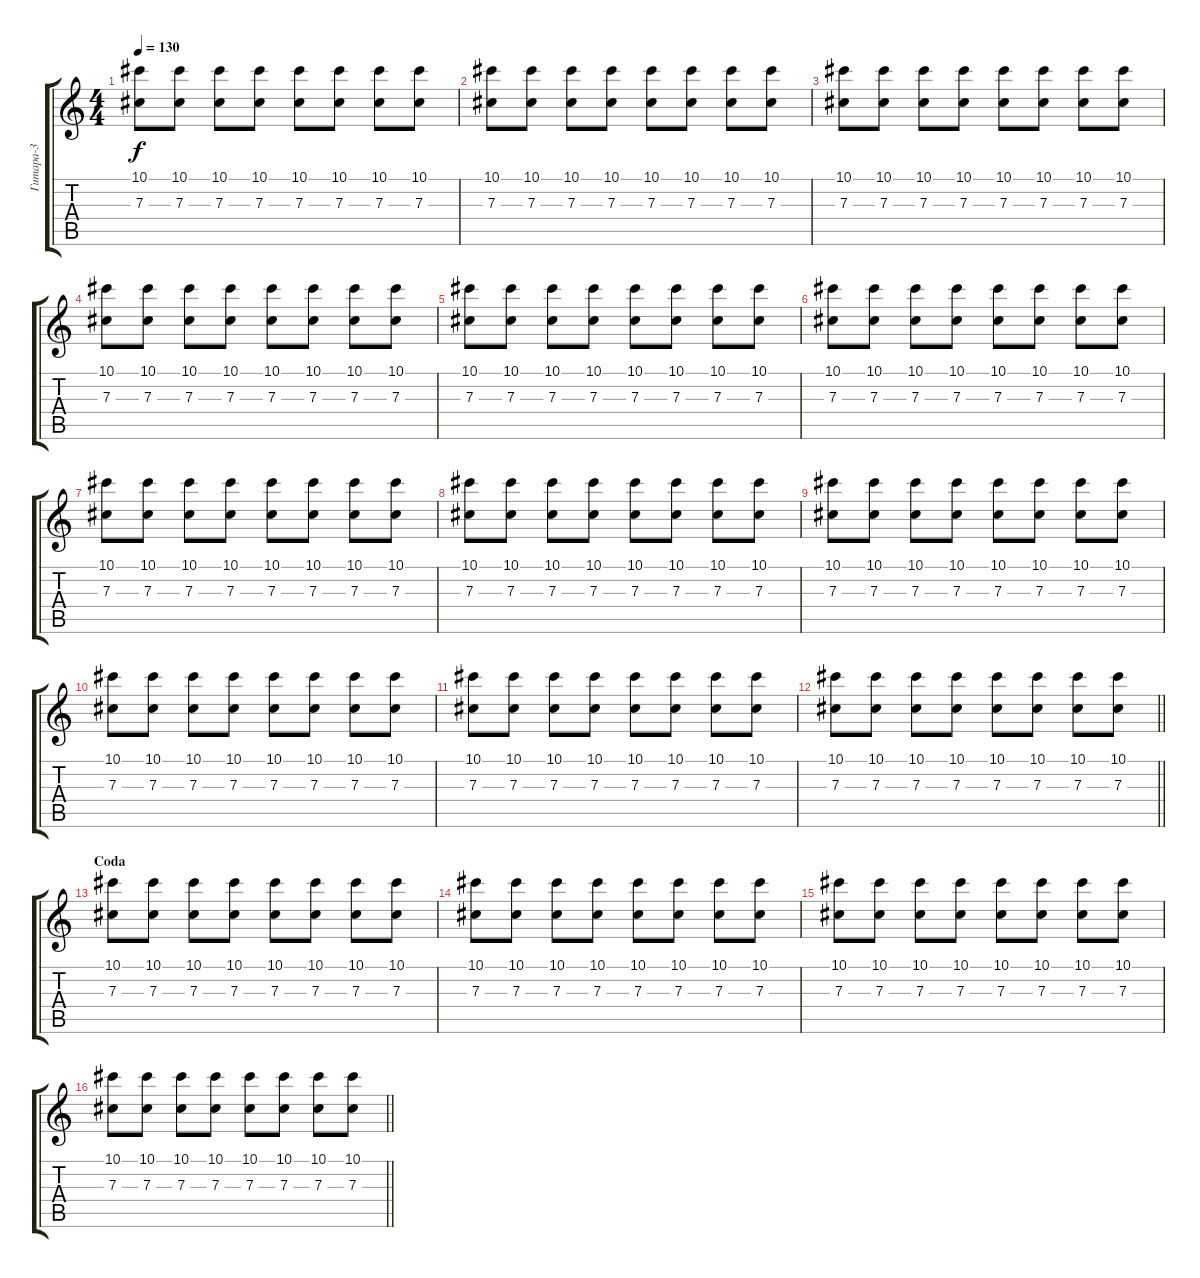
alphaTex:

\track ("Гитара-3" "Гитара-3") {instrument electricguitarclean}
\staff {score tabs}
\tuning (Eb4 Bb3 Gb3 Db3 Ab2 Eb2) {hide}
\ts (4 4)
\tempo 130
\clef g2
\ks c
(10.1 7.3).8{dy f} (10.1 7.3).8 (10.1 7.3).8 (10.1 7.3).8 (10.1 7.3).8 (10.1 7.3).8 (10.1 7.3).8 (10.1 7.3).8 |
(10.1 7.3).8 (10.1 7.3).8 (10.1 7.3).8 (10.1 7.3).8 (10.1 7.3).8 (10.1 7.3).8 (10.1 7.3).8 (10.1 7.3).8 |
(10.1 7.3).8 (10.1 7.3).8 (10.1 7.3).8 (10.1 7.3).8 (10.1 7.3).8 (10.1 7.3).8 (10.1 7.3).8 (10.1 7.3).8 |
(10.1 7.3).8 (10.1 7.3).8 (10.1 7.3).8 (10.1 7.3).8 (10.1 7.3).8 (10.1 7.3).8 (10.1 7.3).8 (10.1 7.3).8 |
(10.1 7.3).8 (10.1 7.3).8 (10.1 7.3).8 (10.1 7.3).8 (10.1 7.3).8 (10.1 7.3).8 (10.1 7.3).8 (10.1 7.3).8 |
(10.1 7.3).8 (10.1 7.3).8 (10.1 7.3).8 (10.1 7.3).8 (10.1 7.3).8 (10.1 7.3).8 (10.1 7.3).8 (10.1 7.3).8 |
(10.1 7.3).8 (10.1 7.3).8 (10.1 7.3).8 (10.1 7.3).8 (10.1 7.3).8 (10.1 7.3).8 (10.1 7.3).8 (10.1 7.3).8 |
(10.1 7.3).8 (10.1 7.3).8 (10.1 7.3).8 (10.1 7.3).8 (10.1 7.3).8 (10.1 7.3).8 (10.1 7.3).8 (10.1 7.3).8 |
(10.1 7.3).8 (10.1 7.3).8 (10.1 7.3).8 (10.1 7.3).8 (10.1 7.3).8 (10.1 7.3).8 (10.1 7.3).8 (10.1 7.3).8 |
(10.1 7.3).8 (10.1 7.3).8 (10.1 7.3).8 (10.1 7.3).8 (10.1 7.3).8 (10.1 7.3).8 (10.1 7.3).8 (10.1 7.3).8 |
(10.1 7.3).8 (10.1 7.3).8 (10.1 7.3).8 (10.1 7.3).8 (10.1 7.3).8 (10.1 7.3).8 (10.1 7.3).8 (10.1 7.3).8 |
\barLineRight lightlight
(10.1 7.3).8 (10.1 7.3).8 (10.1 7.3).8 (10.1 7.3).8 (10.1 7.3).8 (10.1 7.3).8 (10.1 7.3).8 (10.1 7.3).8 |
\section ("" "Coda")
(10.1 7.3).8 (10.1 7.3).8 (10.1 7.3).8 (10.1 7.3).8 (10.1 7.3).8 (10.1 7.3).8 (10.1 7.3).8 (10.1 7.3).8 |
(10.1 7.3).8 (10.1 7.3).8 (10.1 7.3).8 (10.1 7.3).8 (10.1 7.3).8 (10.1 7.3).8 (10.1 7.3).8 (10.1 7.3).8 |
(10.1 7.3).8 (10.1 7.3).8 (10.1 7.3).8 (10.1 7.3).8 (10.1 7.3).8 (10.1 7.3).8 (10.1 7.3).8 (10.1 7.3).8 |
\barLineRight lightlight
(10.1 7.3).8 (10.1 7.3).8 (10.1 7.3).8 (10.1 7.3).8 (10.1 7.3).8 (10.1 7.3).8 (10.1 7.3).8 (10.1 7.3).8
